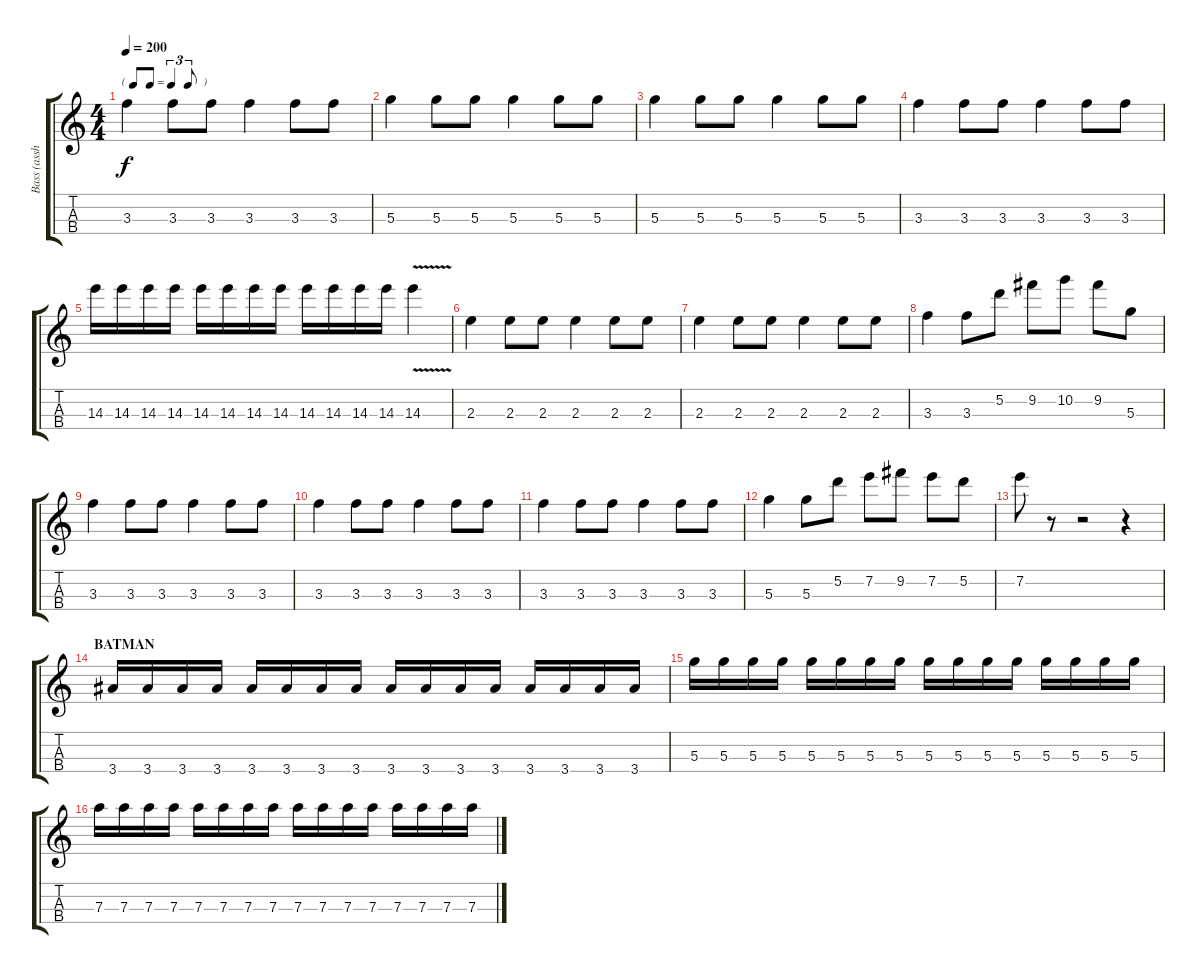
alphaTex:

\track ("Bass (asshole)" "Bass (assh") {instrument electricbasspick}
\staff {score tabs}
\tuning (E5 A4 D4 G3) {hide}
\ts (4 4)
\tf triplet8th
\tempo 200
\clef g2
\ks c
3.3.4{dy f} 3.3.8 3.3.8 3.3.4 3.3.8 3.3.8 |
5.3.4 5.3.8 5.3.8 5.3.4 5.3.8 5.3.8 |
5.3.4 5.3.8 5.3.8 5.3.4 5.3.8 5.3.8 |
3.3.4 3.3.8 3.3.8 3.3.4 3.3.8 3.3.8 |
14.3.16 14.3.16 14.3.16 14.3.16 14.3.16 14.3.16 14.3.16 14.3.16 14.3.16 14.3.16 14.3.16 14.3.16 14.3{v}.4 |
2.3.4 2.3.8 2.3.8 2.3.4 2.3.8 2.3.8 |
2.3.4 2.3.8 2.3.8 2.3.4 2.3.8 2.3.8 |
3.3.4 3.3.8 5.2.8 9.2.8 10.2.8 9.2.8 5.3.8 |
3.3.4 3.3.8 3.3.8 3.3.4 3.3.8 3.3.8 |
3.3.4 3.3.8 3.3.8 3.3.4 3.3.8 3.3.8 |
3.3.4 3.3.8 3.3.8 3.3.4 3.3.8 3.3.8 |
5.3.4 5.3.8 5.2.8 7.2.8 9.2.8 7.2.8 5.2.8 |
7.2.8 r.8 r.2 r.4 |
\section ("" "BATMAN")
3.4.16 3.4.16 3.4.16 3.4.16 3.4.16 3.4.16 3.4.16 3.4.16 3.4.16 3.4.16 3.4.16 3.4.16 3.4.16 3.4.16 3.4.16 3.4.16 |
5.3.16 5.3.16 5.3.16 5.3.16 5.3.16 5.3.16 5.3.16 5.3.16 5.3.16 5.3.16 5.3.16 5.3.16 5.3.16 5.3.16 5.3.16 5.3.16 |
7.3.16 7.3.16 7.3.16 7.3.16 7.3.16 7.3.16 7.3.16 7.3.16 7.3.16 7.3.16 7.3.16 7.3.16 7.3.16 7.3.16 7.3.16 7.3.16
